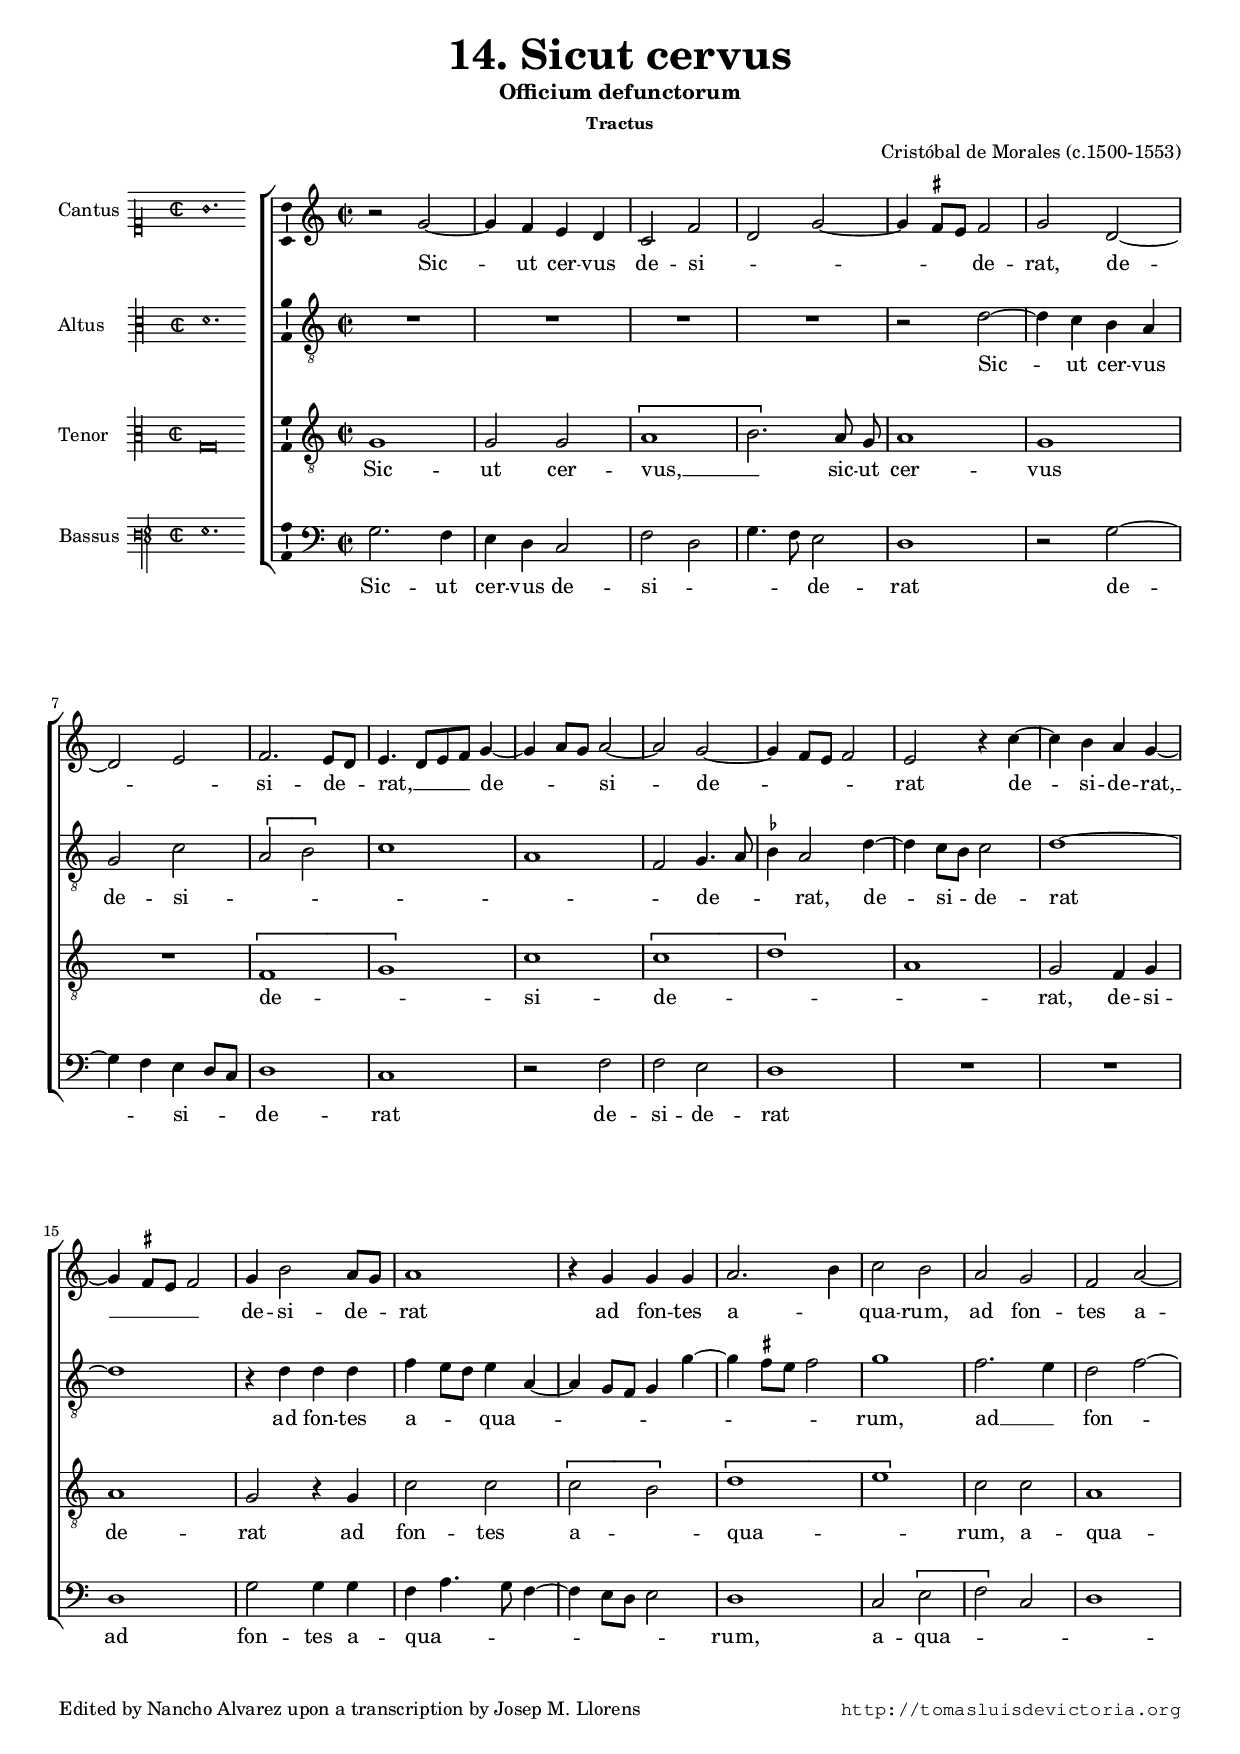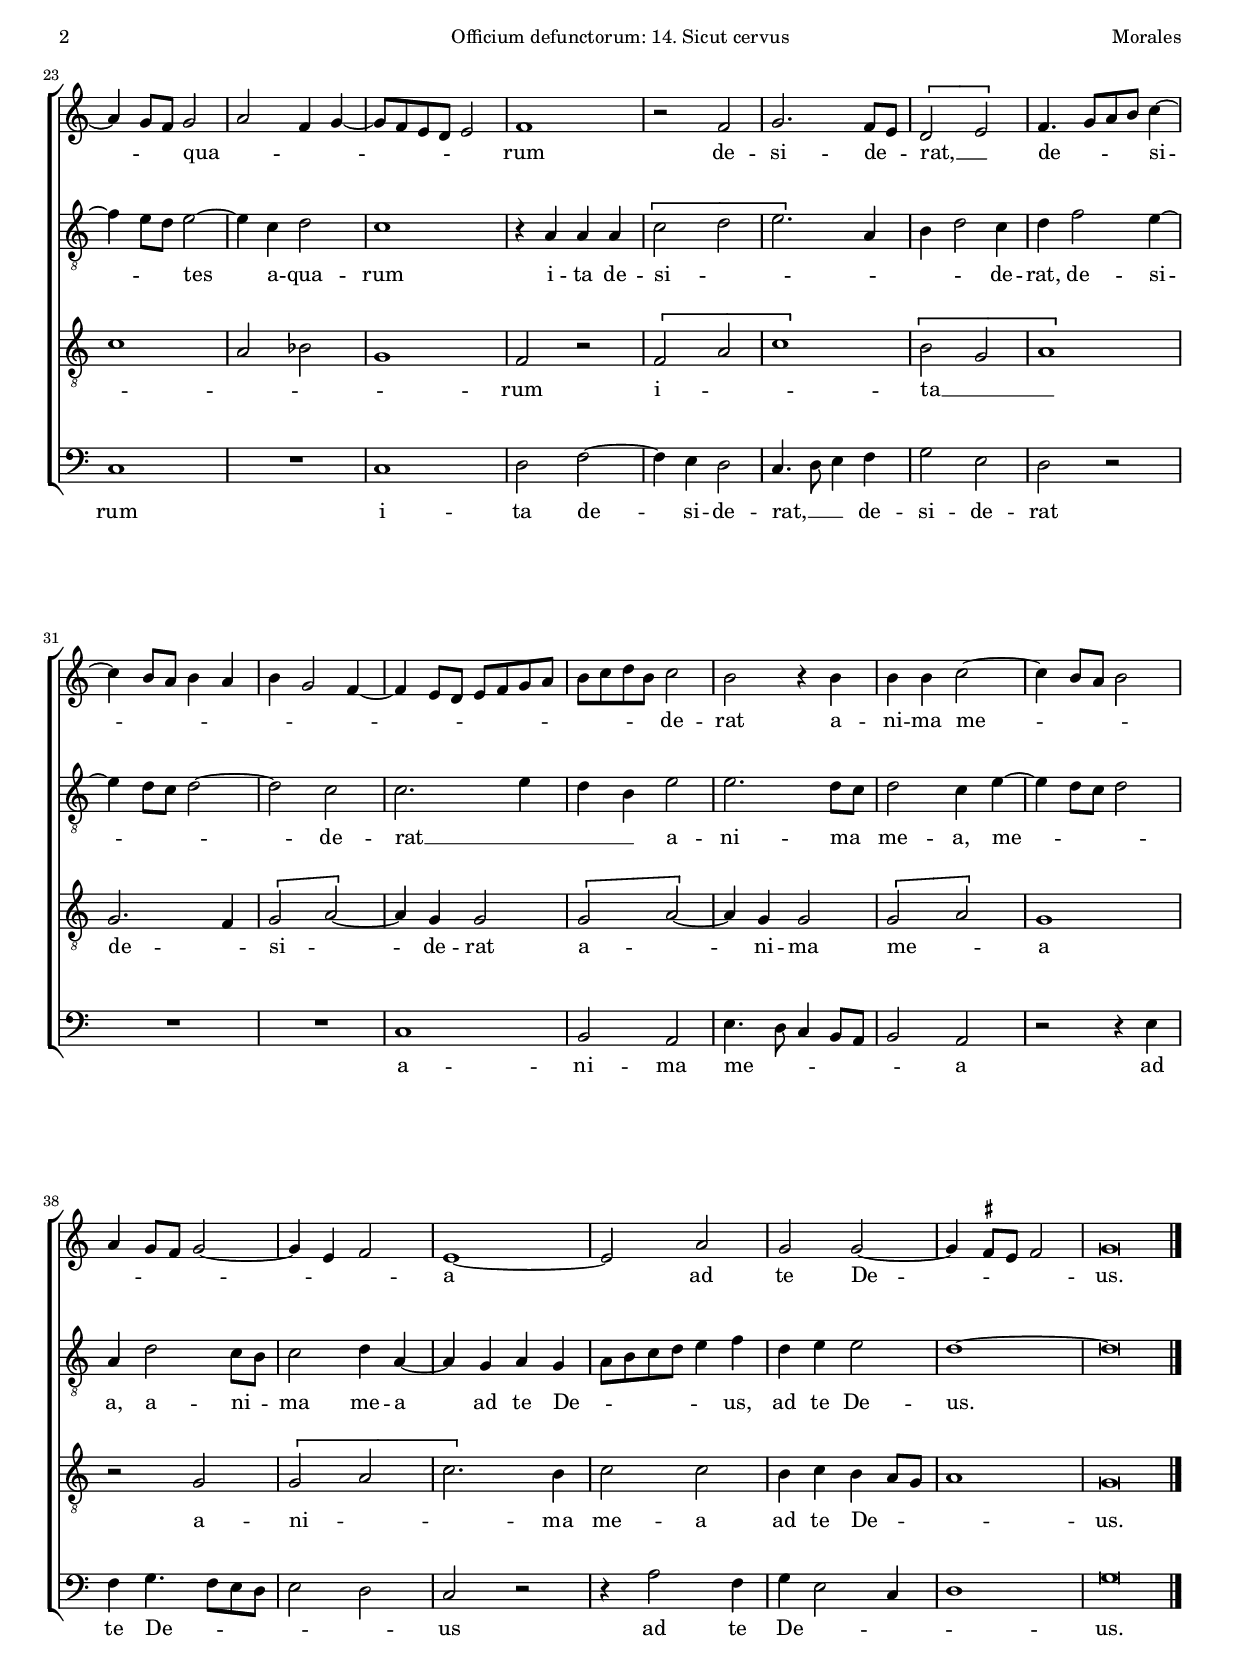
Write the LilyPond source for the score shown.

\version "2.22.0"

#(set-default-paper-size "a4")
#(set-global-staff-size 16.4)
#(ly:set-option 'point-and-click #f)
%mobile -s15.5 -i3.2

italicas=\override LyricText.font-shape = #'italic
rectas=\override LyricText.font-shape = #'upright
ss=\once \set suggestAccidentals = ##t
incipitwidth = 20
mtempo={\tempo 4 = 100}
mtempob={\tempo 4 = 50}
mt=#(define-music-function (offset) (number?) ; move lyric text
      #{ \once \override LyricText.X-offset = -$offset #})

htitle="Officium defunctorum: 14. Sicut cervus"
hcomposer="Morales"

\header {
	title=\markup{\fontsize #3 "14. Sicut cervus"}
	subtitle="Officium defunctorum"
	subsubtitle=\markup{"Tractus" \vspace #1 }
	composer="Cristóbal de Morales (c.1500-1553)"
        pdfauthor=\composer
	%opus="(-)"
	%poet=\markup{}
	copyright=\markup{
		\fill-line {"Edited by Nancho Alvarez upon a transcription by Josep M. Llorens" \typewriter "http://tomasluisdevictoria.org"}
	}
%	tagline=""
}

global={\key c \major \time 2/2 \skip 1*44 \bar "|."
}


cantus=\relative c''{
	r2 g ~
	g4 f e d
	c2 f
	d g ~
	g4 \ss fis8 e fis2
	g2 d ~
	d e
	f2. e8 d
	e4. d8[ e f] g4 ~
	g a8 g a2 ~
	a g ~
	g4 f8 e f2
	e r4 c' ~
	c4 b a g ~
	g \ss fis8 e fis2
	g4 b2 a8 g
	a1
	r4 g g g
	a2. b4
	c2 b
	a g 
	f a ~
	a4 g8 f g2
	a2 f4 g ~
	g8 f e d e2
	f1
	r2 f
	g2. f8 e
	\[d2 e\]
	f4. g8[ a b] c4 ~
	c4 b8 a b4 a 
	b4 g2 f4 ~
	f e8 d e f g a
	b c d b c2
	b r4 b
	b b c2 ~
	c4 b8 a b2
	a4 g8 f g2 ~
	g4 e f2
	e1 ~
	e2 a
	g g ~
	g4 \ss fis8 e fis2
	g\breve*1/2
}

altus=\relative c'{
	R1*4
	r2 d ~
	d4 c b a
	g2 c
	\[a2 b\]
	c1
	a
	f2 g4. a8
	\ss bes4 a2 d4 ~
	d4 c8 b c2
	d1 ~
	d
	r4 d d d
	f4 e8 d e4 a, ~
	a g8 f g4 g' ~
	g \ss fis8 e fis2
	g1
	f2. e4
	d2 f ~
	f4 e8 d e2 ~
	e4 c d2
	c1
	r4 a a a
	\[c2 d
	e2.\] a,4
	b4 d2 c4
	d f2 e4 ~
	e d8 c d2 ~
	d c
	c2. e4
	d4 b e2
	e2. d8 c
	d2 c4 e ~
	e d8 c d2
	a4 d2 c8 b
	c2 d4 a ~
	a g a g
	a8 b c d e4 f
	d e e2
	d1 ~
	d\breve*1/2
}

tenor=\relative c'{
	g1
	g2 g
	\[a1
	b2.\] a8 \noBeam g
	a1
	g
	R1
	\[f
	g\]
	c
	\[c
	d\]
	a
	g2 f4 g
	a1
	g2 r4 g
	c2 c
	\[c b\]
	\[d1
	e\]
	c2 c
	a1
	c1
	a2 bes
	g1
	f2 r
	\[f2 a
	c1\]
	\[b2 g
	a1\]
	g2. f4
	\[g2 a ~ \]
	a4 g g2
	\[g2 a ~ \]
	a4 g g2
	\[g2 a\]
	g1
	r2 g
	\[g a
	c2.\] b4
	c2 c
	b4 c b a8 g 
	a1
	g\breve*1/2
}

bassus=\relative c'{
	g2. f4
	e d c2
	f2 d
	g4. f8 e2
	d1
	r2 g ~
	g4 f e d8 c
	d1
	c
	r2 f
	f2 e
	d1
	R1*2
	d1
	g2 g4 g
	f4 a4. g8 f4 ~ % CSIC f4 a g8 f4. ~
	f4 e8 d
	e2
	d1
	c2 \[e
	f\] c
	d1
	c1
	R1
	c
	d2 f ~
	f4 e d2
	c4. d8 e4 f
	g2 e
	d r
	R1*2
	c1
	b2 a
	e'4. d8 c4 b8 a
	b2 a
	r2 r4 e'
	f g4. f8 e d
	e2 d
	c r
	r4 a'2 f4
	g e2 c4
	d1
	g\breve*1/2
}

textocantus=\lyricmode{
Sic -- ut cer -- vus de -- si -- _ _ _ _ de -- rat,
de -- _ si -- de -- _ rat, __ _ _ _
de -- _ _ si -- de -- _ _ _ rat
de -- si -- de -- \mt #.6 rat, __ _ _ _ 
de -- si -- \mt #.3 de -- _ rat
ad fon -- tes a -- _ qua -- rum,
ad fon -- tes a -- _ _ qua -- _ _ _ _ _ _ _ rum
% falta ita
de -- si -- de -- _ rat, __ _
de -- _ _ _ si -- _ _ _ _ _ _ _ _ _ _ _ _ _ _ _ _ _ de -- rat
a -- ni -- ma me -- _ _ _ _ _ _ _ _ _ a
ad te De -- _ _ _ us.
}

textoaltus=\lyricmode{
Sic -- ut cer -- vus de -- si -- _ _ _ _ _ de -- _ _ \mt #.5 rat,
de -- si -- _ de -- rat
ad fon -- tes a -- _ _ \mt #.7 qua -- _ _ _ _ _ _ _ _ rum,
ad __ _ \mt #.3 fon -- _ _ _ tes a -- qua -- rum
i -- ta de -- si -- _ _ _ _ _ de -- rat,
de -- si -- _ _ _ de -- rat __ _ _ _ a -- ni -- ma _ me -- a,
me -- _ _ _ a,
a -- ni -- _ ma me -- a ad te De -- _ _ _ _ _ us,
ad te De -- us.
}

textotenor=\lyricmode{
Sic -- ut cer -- vus, __ _ 
sic -- ut cer -- vus
de -- _ si -- de -- _ _ rat,
de -- si -- de -- rat
ad fon -- tes a -- _ qua -- _ rum,
a -- qua -- _ _ _ _ rum
i -- _ _ ta __ _ _ 
de -- _ si -- _ de -- rat
a -- _ ni -- ma me -- _ a
a -- ni -- _ _ ma me -- a ad te De -- _ _ _ us.
}

textobassus=\lyricmode{
Sic -- ut cer -- vus de -- si -- _ _ _ de -- rat
de -- _ si -- _ _ de -- rat
de -- si -- de -- rat
ad fon -- tes a -- qua -- _ _ _ _ _ _ rum,
a -- \mt #.5 qua -- _ _ _ rum
i -- ta de -- si -- de -- rat, __ _ _ 
de -- si -- de -- rat
a -- ni -- ma me -- _ _ _ _ _ a
ad te De -- _ _ _ _ _ us
ad te \mt #.3 De -- _ _ _ us.
}


incipitcantus=\markup{
	\score{
		{ 
		\set Staff.instrumentName="Cantus "
		\override NoteHead.style = #'neomensural
		\override Staff.TimeSignature.style = #'neomensural
		\cadenzaOn 
		\clef "petrucci-c1"
		\key c \major
		\time 2/2
                g'1.
		} 

	\layout { line-width=\incipitwidth indent = 0 }
	}
}

incipitaltus=\markup{
	\score{
		{ 
		\set Staff.instrumentName="Altus    "
		\override NoteHead.style = #'neomensural 
		\override Staff.TimeSignature.style = #'neomensural
		\cadenzaOn 
		\clef "petrucci-c3"
		\key c \major
		\time 2/2
                d'1.
		} 
	\layout { line-width=\incipitwidth indent = 0 }
	}
}


incipittenor=\markup{
	\score{
		{ 
		\set Staff.instrumentName="Tenor   "
		\override NoteHead.style = #'neomensural 
		\override Staff.TimeSignature.style = #'neomensural
		\cadenzaOn 
		\clef "petrucci-c3"
		\key c \major
		\time 2/2
                g\breve
		} 
	\layout { line-width=\incipitwidth indent=0 }
	}
}

incipitbassus=\markup{
	\score{
		{ 
		\set Staff.instrumentName="Bassus "
		\override NoteHead.style = #'neomensural
		\override Staff.TimeSignature.style = #'neomensural
		\cadenzaOn 
		\clef "petrucci-f3"
		\key c \major
		\time 2/2
                g1. % CSIC f1.
		} 
	\layout { line-width=\incipitwidth indent = 0 }
	}
}

%\layout {
%       \context {\Voice
%               \remove Ligature_bracket_engraver
%               \consists Mensural_ligature_engraver
%       }
%       line-width=\incipitwidth
%       indent = 0
%}

\score {\transpose c' c'{
\new ChoirStaff<<

	\new Staff <<\global
	\new Voice="v1" {
		\set Staff.instrumentName=\incipitcantus
		\clef "treble"
		\cantus }
	\new Lyrics \lyricsto "v1" {\textocantus }
	>>

	\new Staff <<\global
	\new Voice="v2" {
		\set Staff.instrumentName=\incipitaltus
		\clef "G_8"
		\altus }
	\new Lyrics \lyricsto "v2" {\textoaltus }
	>>
	
	\new Staff <<\global
	\new Voice="v3" {
		\set Staff.instrumentName=\incipittenor
		\clef "G_8"
		\tenor }
	\new Lyrics \lyricsto "v3" {\textotenor }
	>>

	\new Staff <<\global
	\new Voice="v4" {
		\set Staff.instrumentName=\incipitbassus
		\clef "bass"
		\bassus }
	\new Lyrics \lyricsto "v4" {\textobassus }
	>>
	
>>

	} % transpose

\layout{ 
	\context {\Lyrics 
		\override VerticalAxisGroup.staff-affinity = #UP
		\override VerticalAxisGroup.nonstaff-relatedstaff-spacing =
			#'((basic-distance . 0) (minimum-distance . 0) (padding . 1))
		\override LyricText.font-size = #1.2
		\override LyricHyphen.minimum-distance = #0.5
	}
	\context {\Score 
		tempoHideNote = ##t
		\override BarNumber.padding = #2 
	}
	\context {\Voice 
		%melismaBusyProperties = #'()
		%autoBeaming = ##f
	}
	\context {\Staff 
                %\RemoveEmptyStaves
                %\override VerticalAxisGroup.remove-first = ##t
		\override VerticalAxisGroup.staff-staff-spacing =
			#'((basic-distance . 11) (minimum-distance . 0) (padding . 1))
		\consists Ambitus_engraver 
		\override LigatureBracket.padding = #1
	}
}

%\midi { \mtempo }

}


\paper{
	evenHeaderMarkup=\markup  \fill-line { \fromproperty #'page:page-number-string \htitle \hcomposer }
	oddHeaderMarkup= \markup  \fill-line { \on-the-fly #not-first-page \hcomposer \on-the-fly #not-first-page \htitle \on-the-fly #not-first-page \fromproperty #'page:page-number-string }
	%system-count=20
	%page-count = 8
	ragged-last-bottom = ##f
	indent=3.6\cm
	system-system-spacing =
	#'((basic-distance . 20) (minimum-distance . 0) (padding . 5))
	top-system-spacing = % header
	#'((basic-distance . 8) (minimum-distance . 0) (padding . 0))
	last-bottom-spacing = % footer
	#'((basic-distance . 12) (minimum-distance . 0) (padding . 0))
	markup-system-spacing.padding = #1.5
}
